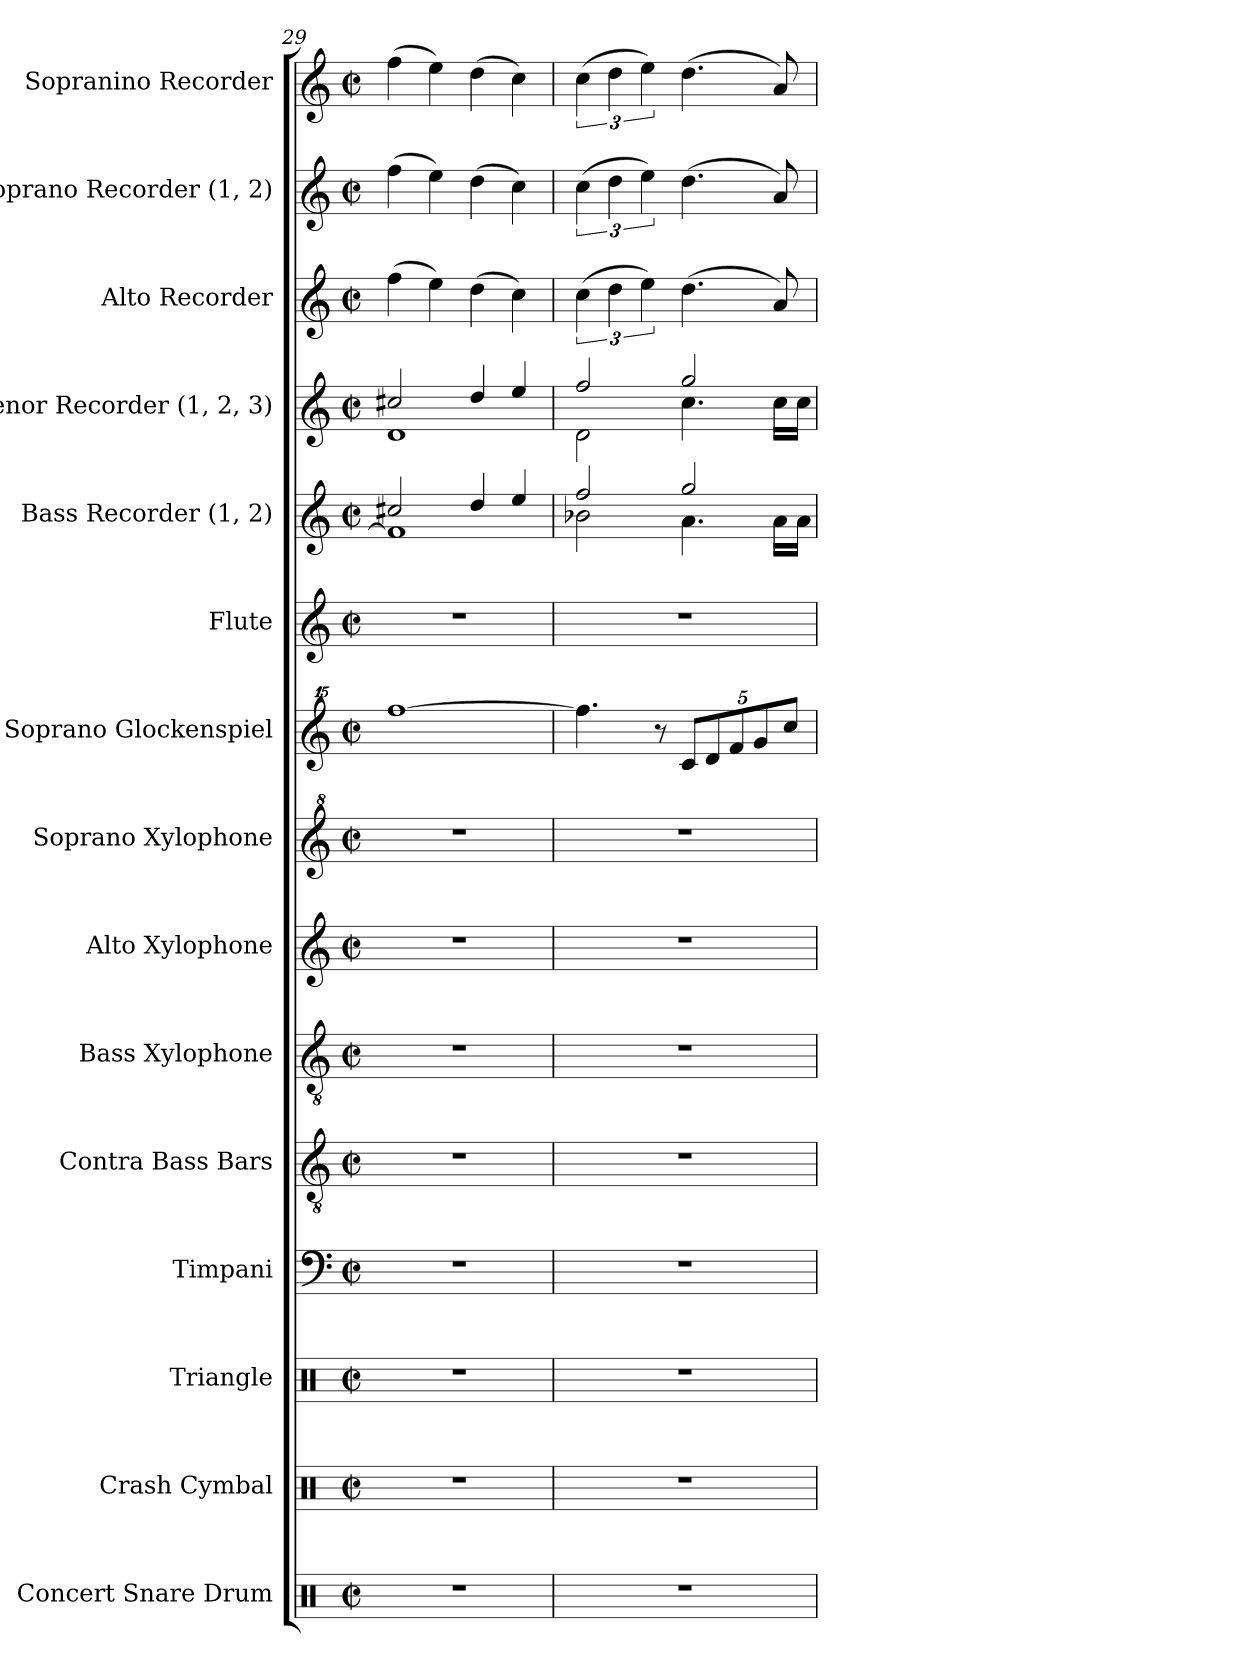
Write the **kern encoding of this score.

**kern	**kern	**kern	**kern	**kern	**kern	**kern	**kern	**kern	**kern	**kern	**kern	**kern	**kern	**kern
*part15	*part14	*part13	*part12	*part11	*part10	*part9	*part8	*part7	*part6	*part5	*part4	*part3	*part2	*part1
*staff15	*staff14	*staff13	*staff12	*staff11	*staff10	*staff9	*staff8	*staff7	*staff6	*staff5	*staff4	*staff3	*staff2	*staff1
*I"Concert Snare Drum	*I"Crash Cymbal	*I"Triangle	*I"Timpani	*I"Contra  Bass  Bars	*I"Bass  Xylophone	*I"Alto  Xylophone	*I"Soprano  Xylophone	*I"Soprano  Glockenspiel	*I"Flute	*I"Bass  Recorder (1, 2)	*I"Tenor  Recorder (1, 2, 3)	*I"Alto  Recorder	*I"Soprano  Recorder (1, 2)	*I"Sopranino  Recorder
*I'Con. Sn.	*I'Cr. Cym.	*I'Trgl.	*I'Timp.	*I'CBB	*I'BX	*I'AX	*I'SX	*I'SG	*I'Fl.	*I'B. Rec.	*I'T. Rec.	*I'A. Rec.	*I'S. Rec.	*I'So. R
*clefX	*clefX	*clefX	*clefF4	*clefGv2	*clefGv2	*clefG2	*clefG^2	*clefG^^2	*clefG2	*clefG2	*clefG2	*clefG2	*clefG2	*clefG2
*	*	*	*	*ITrd14c24	*	*	*	*	*	*ITrd7c12	*	*	*ITrd-7c-12	*ITrd-7c-12
*k[]	*k[]	*k[]	*k[]	*k[]	*k[]	*k[]	*k[]	*k[]	*k[]	*k[]	*k[]	*k[]	*k[]	*k[]
*M2/2	*M2/2	*M2/2	*M2/2	*M2/2	*M2/2	*M2/2	*M2/2	*M2/2	*M2/2	*M2/2	*M2/2	*M2/2	*M2/2	*M2/2
*met(c|)	*met(c|)	*met(c|)	*met(c|)	*met(c|)	*met(c|)	*met(c|)	*met(c|)	*met(c|)	*met(c|)	*met(c|)	*met(c|)	*met(c|)	*met(c|)	*met(c|)
=29	=29	=29	=29	=29	=29	=29	=29	=29	=29	=29	=29	=29	=29	=29
*	*	*	*	*	*	*	*	*	*	*^	*^	*	*	*
1r	1r	1r	1r	1r	1r	1r	1r	[1ffff	1r	2c#X/	1F]	2cc#X/	1d	(>4ff\	(>4fff\	(>4fff\
.	.	.	.	.	.	.	.	.	.	.	.	.	.	4ee\)	4eee\)	4eee\)
.	.	.	.	.	.	.	.	.	.	4d/	.	4dd/	.	(>4dd\	(>4ddd\	(>4ddd\
.	.	.	.	.	.	.	.	.	.	4e/	.	4ee/	.	4cc\)	4ccc\)	4ccc\)
=30	=30	=30	=30	=30	=30	=30	=30	=30	=30	=30	=30	=30	=30	=30	=30	=30
1r	1r	1r	1r	1r	1r	1r	1r	4.ffff\]	1r	2f/	2B-X\	2ff/	2d\	(>6cc\	(>6ccc\	(>6ccc\
.	.	.	.	.	.	.	.	.	.	.	.	.	.	6dd\	6ddd\	6ddd\
.	.	.	.	.	.	.	.	.	.	.	.	.	.	6ee\)	6eee\)	6eee\)
.	.	.	.	.	.	.	.	8r	.	.	.	.	.	.	.	.
*	*	*	*	*	*	*	*	*Xbrackettup	*	*	*	*	*	*	*	*
.	.	.	.	.	.	.	.	10ccc/L	.	2g/	4.A\	2gg/	4.cc\	(>4.dd\	(>4.ddd\	(>4.ddd\
.	.	.	.	.	.	.	.	10ddd/	.	.	.	.	.	.	.	.
.	.	.	.	.	.	.	.	10fff/	.	.	.	.	.	.	.	.
.	.	.	.	.	.	.	.	10ggg/	.	.	.	.	.	.	.	.
.	.	.	.	.	.	.	.	.	.	.	16A\LL	.	16cc\LL	8a/)	8aa/)	8aa/)
.	.	.	.	.	.	.	.	10cccc/J	.	.	.	.	.	.	.	.
.	.	.	.	.	.	.	.	.	.	.	16A\JJ	.	16cc\JJ	.	.	.
*	*	*	*	*	*	*	*	*	*	*v	*v	*	*	*	*	*
*	*	*	*	*	*	*	*	*	*	*	*v	*v	*	*	*
=	=	=	=	=	=	=	=	=	=	=	=	=	=	=
*-	*-	*-	*-	*-	*-	*-	*-	*-	*-	*-	*-	*-	*-	*-
